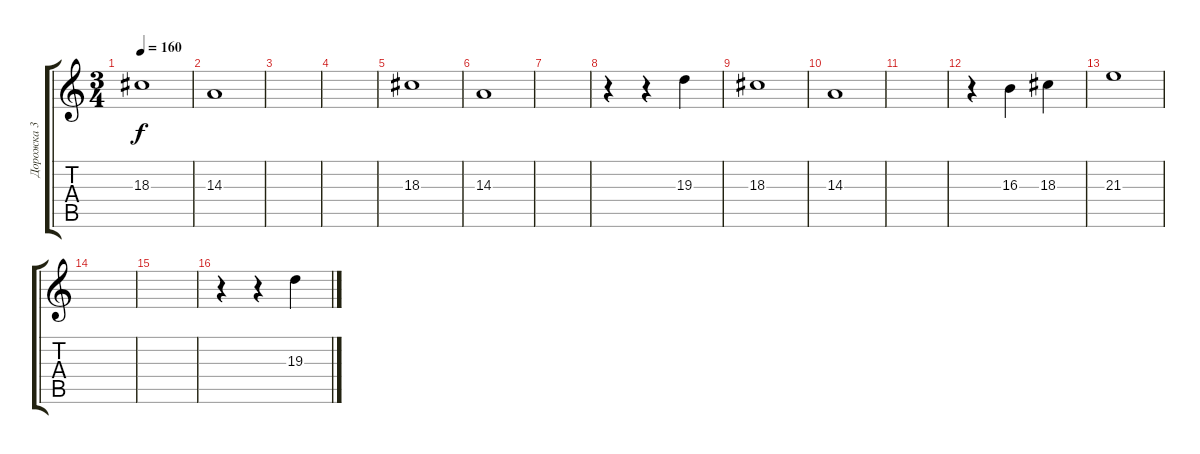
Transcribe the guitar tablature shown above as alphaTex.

\track ("Дорожка 3" "Дорожка 3") {instrument panflute}
\staff {score tabs}
\tuning (E4 B3 G3 D3 A2 E2) {hide}
\ts (3 4)
\tempo 160
\clef g2
\ks c
18.3.1{dy f} |
14.3.1 |
|
|
18.3.1 |
14.3.1 |
|
r.4 r.4 19.3.4 |
18.3.1 |
14.3.1 |
|
r.4 16.3.4 18.3.4 |
21.3.1 |
|
|
r.4 r.4 19.3.4
